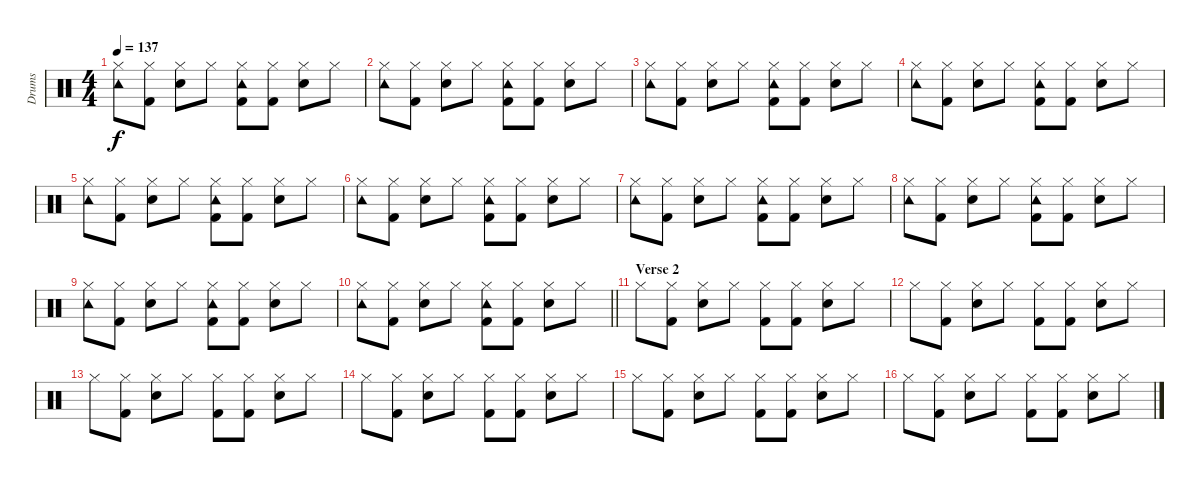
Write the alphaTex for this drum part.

\track ("Drums" "Drums") {instrument percussion}
\staff {score}
\articulation defaults
\ts (4 4)
\tempo 137
\clef neutral
\ks c
("Hi-Hat (closed)" "Tambourine (hit)").8{dy f} ("Hi-Hat (closed)" "Kick (hit) 2").8 ("Hi-Hat (closed)" "Snare (hit) 2").8 "Hi-Hat (closed)".8 ("Hi-Hat (closed)" "Tambourine (hit)" "Kick (hit) 2").8 ("Hi-Hat (closed)" "Kick (hit) 2").8 ("Hi-Hat (closed)" "Snare (hit) 2").8 "Hi-Hat (closed)".8 |
("Hi-Hat (closed)" "Tambourine (hit)").8 ("Hi-Hat (closed)" "Kick (hit) 2").8 ("Hi-Hat (closed)" "Snare (hit) 2").8 "Hi-Hat (closed)".8 ("Hi-Hat (closed)" "Tambourine (hit)" "Kick (hit) 2").8 ("Hi-Hat (closed)" "Kick (hit) 2").8 ("Hi-Hat (closed)" "Snare (hit) 2").8 "Hi-Hat (closed)".8 |
("Hi-Hat (closed)" "Tambourine (hit)").8 ("Hi-Hat (closed)" "Kick (hit) 2").8 ("Hi-Hat (closed)" "Snare (hit) 2").8 "Hi-Hat (closed)".8 ("Hi-Hat (closed)" "Tambourine (hit)" "Kick (hit) 2").8 ("Hi-Hat (closed)" "Kick (hit) 2").8 ("Hi-Hat (closed)" "Snare (hit) 2").8 "Hi-Hat (closed)".8 |
("Hi-Hat (closed)" "Tambourine (hit)").8 ("Hi-Hat (closed)" "Kick (hit) 2").8 ("Hi-Hat (closed)" "Snare (hit) 2").8 "Hi-Hat (closed)".8 ("Hi-Hat (closed)" "Tambourine (hit)" "Kick (hit) 2").8 ("Hi-Hat (closed)" "Kick (hit) 2").8 ("Hi-Hat (closed)" "Snare (hit) 2").8 "Hi-Hat (closed)".8 |
("Hi-Hat (closed)" "Tambourine (hit)").8 ("Hi-Hat (closed)" "Kick (hit) 2").8 ("Hi-Hat (closed)" "Snare (hit) 2").8 "Hi-Hat (closed)".8 ("Hi-Hat (closed)" "Tambourine (hit)" "Kick (hit) 2").8 ("Hi-Hat (closed)" "Kick (hit) 2").8 ("Hi-Hat (closed)" "Snare (hit) 2").8 "Hi-Hat (closed)".8 |
("Hi-Hat (closed)" "Tambourine (hit)").8 ("Hi-Hat (closed)" "Kick (hit) 2").8 ("Hi-Hat (closed)" "Snare (hit) 2").8 "Hi-Hat (closed)".8 ("Hi-Hat (closed)" "Tambourine (hit)" "Kick (hit) 2").8 ("Hi-Hat (closed)" "Kick (hit) 2").8 ("Hi-Hat (closed)" "Snare (hit) 2").8 "Hi-Hat (closed)".8 |
("Hi-Hat (closed)" "Tambourine (hit)").8 ("Hi-Hat (closed)" "Kick (hit) 2").8 ("Hi-Hat (closed)" "Snare (hit) 2").8 "Hi-Hat (closed)".8 ("Hi-Hat (closed)" "Tambourine (hit)" "Kick (hit) 2").8 ("Hi-Hat (closed)" "Kick (hit) 2").8 ("Hi-Hat (closed)" "Snare (hit) 2").8 "Hi-Hat (closed)".8 |
("Hi-Hat (closed)" "Tambourine (hit)").8 ("Hi-Hat (closed)" "Kick (hit) 2").8 ("Hi-Hat (closed)" "Snare (hit) 2").8 "Hi-Hat (closed)".8 ("Hi-Hat (closed)" "Tambourine (hit)" "Kick (hit) 2").8 ("Hi-Hat (closed)" "Kick (hit) 2").8 ("Hi-Hat (closed)" "Snare (hit) 2").8 "Hi-Hat (closed)".8 |
("Hi-Hat (closed)" "Tambourine (hit)").8 ("Hi-Hat (closed)" "Kick (hit) 2").8 ("Hi-Hat (closed)" "Snare (hit) 2").8 "Hi-Hat (closed)".8 ("Hi-Hat (closed)" "Tambourine (hit)" "Kick (hit) 2").8 ("Hi-Hat (closed)" "Kick (hit) 2").8 ("Hi-Hat (closed)" "Snare (hit) 2").8 "Hi-Hat (closed)".8 |
\barLineRight lightlight
("Hi-Hat (closed)" "Tambourine (hit)").8 ("Hi-Hat (closed)" "Kick (hit) 2").8 ("Hi-Hat (closed)" "Snare (hit) 2").8 "Hi-Hat (closed)".8 ("Hi-Hat (closed)" "Tambourine (hit)" "Kick (hit) 2").8 ("Hi-Hat (closed)" "Kick (hit) 2").8 ("Hi-Hat (closed)" "Snare (hit) 2").8 "Hi-Hat (closed)".8 |
\section ("" "Verse 2")
"Hi-Hat (closed)".8 ("Hi-Hat (closed)" "Kick (hit) 2").8 ("Hi-Hat (closed)" "Snare (hit) 2").8 "Hi-Hat (closed)".8 ("Hi-Hat (closed)" "Kick (hit) 2").8 ("Hi-Hat (closed)" "Kick (hit) 2").8 ("Hi-Hat (closed)" "Snare (hit) 2").8 "Hi-Hat (closed)".8 |
"Hi-Hat (closed)".8 ("Hi-Hat (closed)" "Kick (hit) 2").8 ("Hi-Hat (closed)" "Snare (hit) 2").8 "Hi-Hat (closed)".8 ("Hi-Hat (closed)" "Kick (hit) 2").8 ("Hi-Hat (closed)" "Kick (hit) 2").8 ("Hi-Hat (closed)" "Snare (hit) 2").8 "Hi-Hat (closed)".8 |
"Hi-Hat (closed)".8 ("Hi-Hat (closed)" "Kick (hit) 2").8 ("Hi-Hat (closed)" "Snare (hit) 2").8 "Hi-Hat (closed)".8 ("Hi-Hat (closed)" "Kick (hit) 2").8 ("Hi-Hat (closed)" "Kick (hit) 2").8 ("Hi-Hat (closed)" "Snare (hit) 2").8 "Hi-Hat (closed)".8 |
"Hi-Hat (closed)".8 ("Hi-Hat (closed)" "Kick (hit) 2").8 ("Hi-Hat (closed)" "Snare (hit) 2").8 "Hi-Hat (closed)".8 ("Hi-Hat (closed)" "Kick (hit) 2").8 ("Hi-Hat (closed)" "Kick (hit) 2").8 ("Hi-Hat (closed)" "Snare (hit) 2").8 "Hi-Hat (closed)".8 |
"Hi-Hat (closed)".8 ("Hi-Hat (closed)" "Kick (hit) 2").8 ("Hi-Hat (closed)" "Snare (hit) 2").8 "Hi-Hat (closed)".8 ("Hi-Hat (closed)" "Kick (hit) 2").8 ("Hi-Hat (closed)" "Kick (hit) 2").8 ("Hi-Hat (closed)" "Snare (hit) 2").8 "Hi-Hat (closed)".8 |
"Hi-Hat (closed)".8 ("Hi-Hat (closed)" "Kick (hit) 2").8 ("Hi-Hat (closed)" "Snare (hit) 2").8 "Hi-Hat (closed)".8 ("Hi-Hat (closed)" "Kick (hit) 2").8 ("Hi-Hat (closed)" "Kick (hit) 2").8 ("Hi-Hat (closed)" "Snare (hit) 2").8 "Hi-Hat (closed)".8
